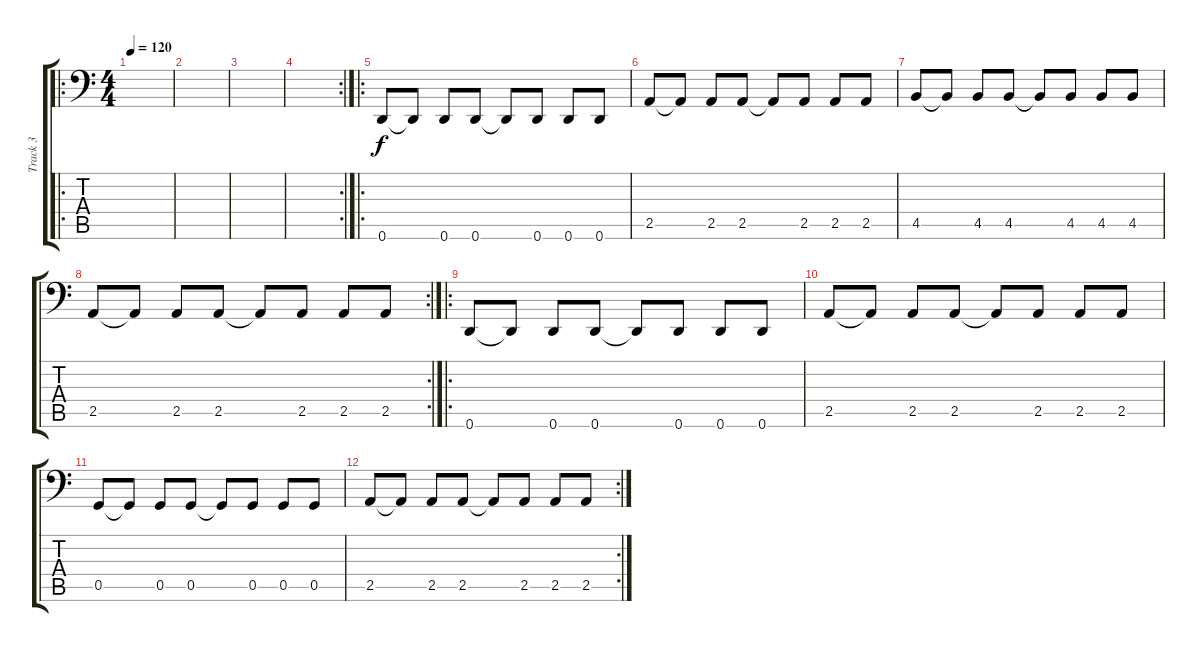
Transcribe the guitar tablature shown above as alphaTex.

\track ("Track 3" "Track 3") {instrument electricbasspick}
\staff {score tabs}
\tuning (D3 A2 F2 C2 G1 D1) {hide}
\ro
\ts (4 4)
\tempo 120
\clef f4
\ks c
|
|
|
\rc 2
|
\ro
0.6.8 0.6{t}.8 0.6.8 0.6.8 0.6{t}.8 0.6.8 0.6.8 0.6.8 |
2.5.8 2.5{t}.8 2.5.8 2.5.8 2.5{t}.8 2.5.8 2.5.8 2.5.8 |
4.5.8 4.5{t}.8 4.5.8 4.5.8 4.5{t}.8 4.5.8 4.5.8 4.5.8 |
\rc 2
2.5.8 2.5{t}.8 2.5.8 2.5.8 2.5{t}.8 2.5.8 2.5.8 2.5.8 |
\ro
0.6.8 0.6{t}.8 0.6.8 0.6.8 0.6{t}.8 0.6.8 0.6.8 0.6.8 |
2.5.8 2.5{t}.8 2.5.8 2.5.8 2.5{t}.8 2.5.8 2.5.8 2.5.8 |
0.5.8 0.5{t}.8 0.5.8 0.5.8 0.5{t}.8 0.5.8 0.5.8 0.5.8 |
\rc 2
2.5.8 2.5{t}.8 2.5.8 2.5.8 2.5{t}.8 2.5.8 2.5.8 2.5.8
